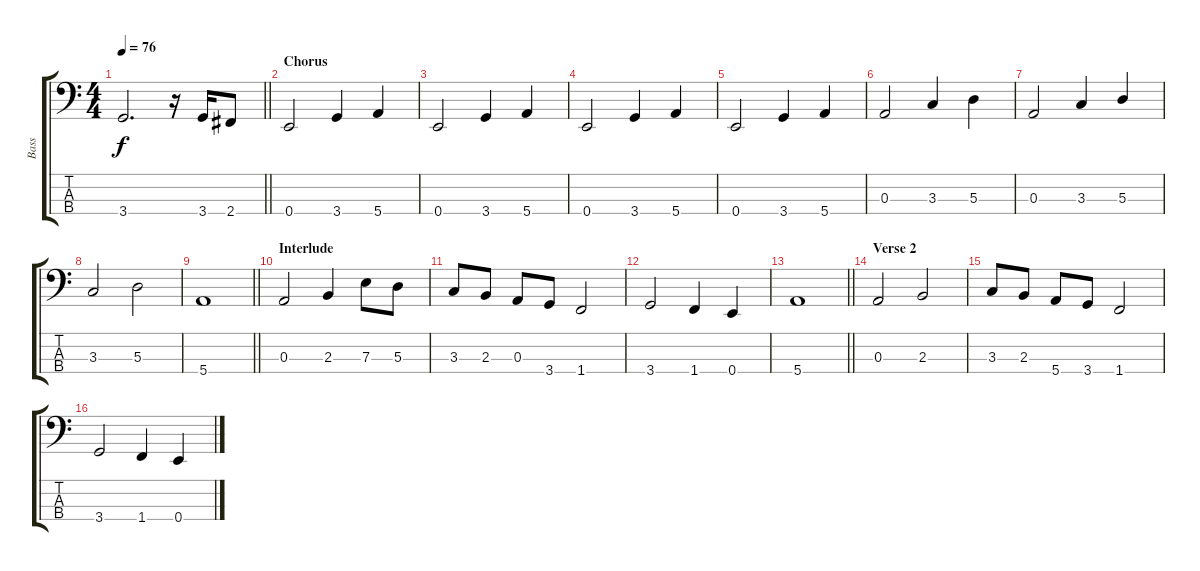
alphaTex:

\track ("Bass" "Bass") {instrument electricbasspick}
\staff {score tabs}
\tuning (G2 D2 A1 E1) {hide}
\ts (4 4)
\tempo 76
\clef f4
\barLineRight lightlight
\ks c
3.4.2{d dy f} r.16{beam merge} 3.4.16{beam merge} 2.4.8 |
\section ("" "Chorus")
0.4.2 3.4.4 5.4.4 |
0.4.2 3.4.4 5.4.4 |
0.4.2 3.4.4 5.4.4 |
0.4.2 3.4.4 5.4.4 |
0.3.2 3.3.4 5.3.4 |
0.3.2 3.3.4{beam merge} 5.3.4 |
3.3.2 5.3.2 |
\barLineRight lightlight
5.4.1 |
\section ("" "Interlude")
0.3.2{beam merge} 2.3.4 7.3.8 5.3.8 |
3.3.8 2.3.8 0.3.8 3.4.8 1.4.2 |
3.4.2 1.4.4 0.4.4 |
\barLineRight lightlight
5.4.1 |
\section ("" "Verse 2")
0.3.2 2.3.2 |
3.3.8 2.3.8 5.4.8{beam merge} 3.4.8 1.4.2 |
3.4.2 1.4.4 0.4.4
